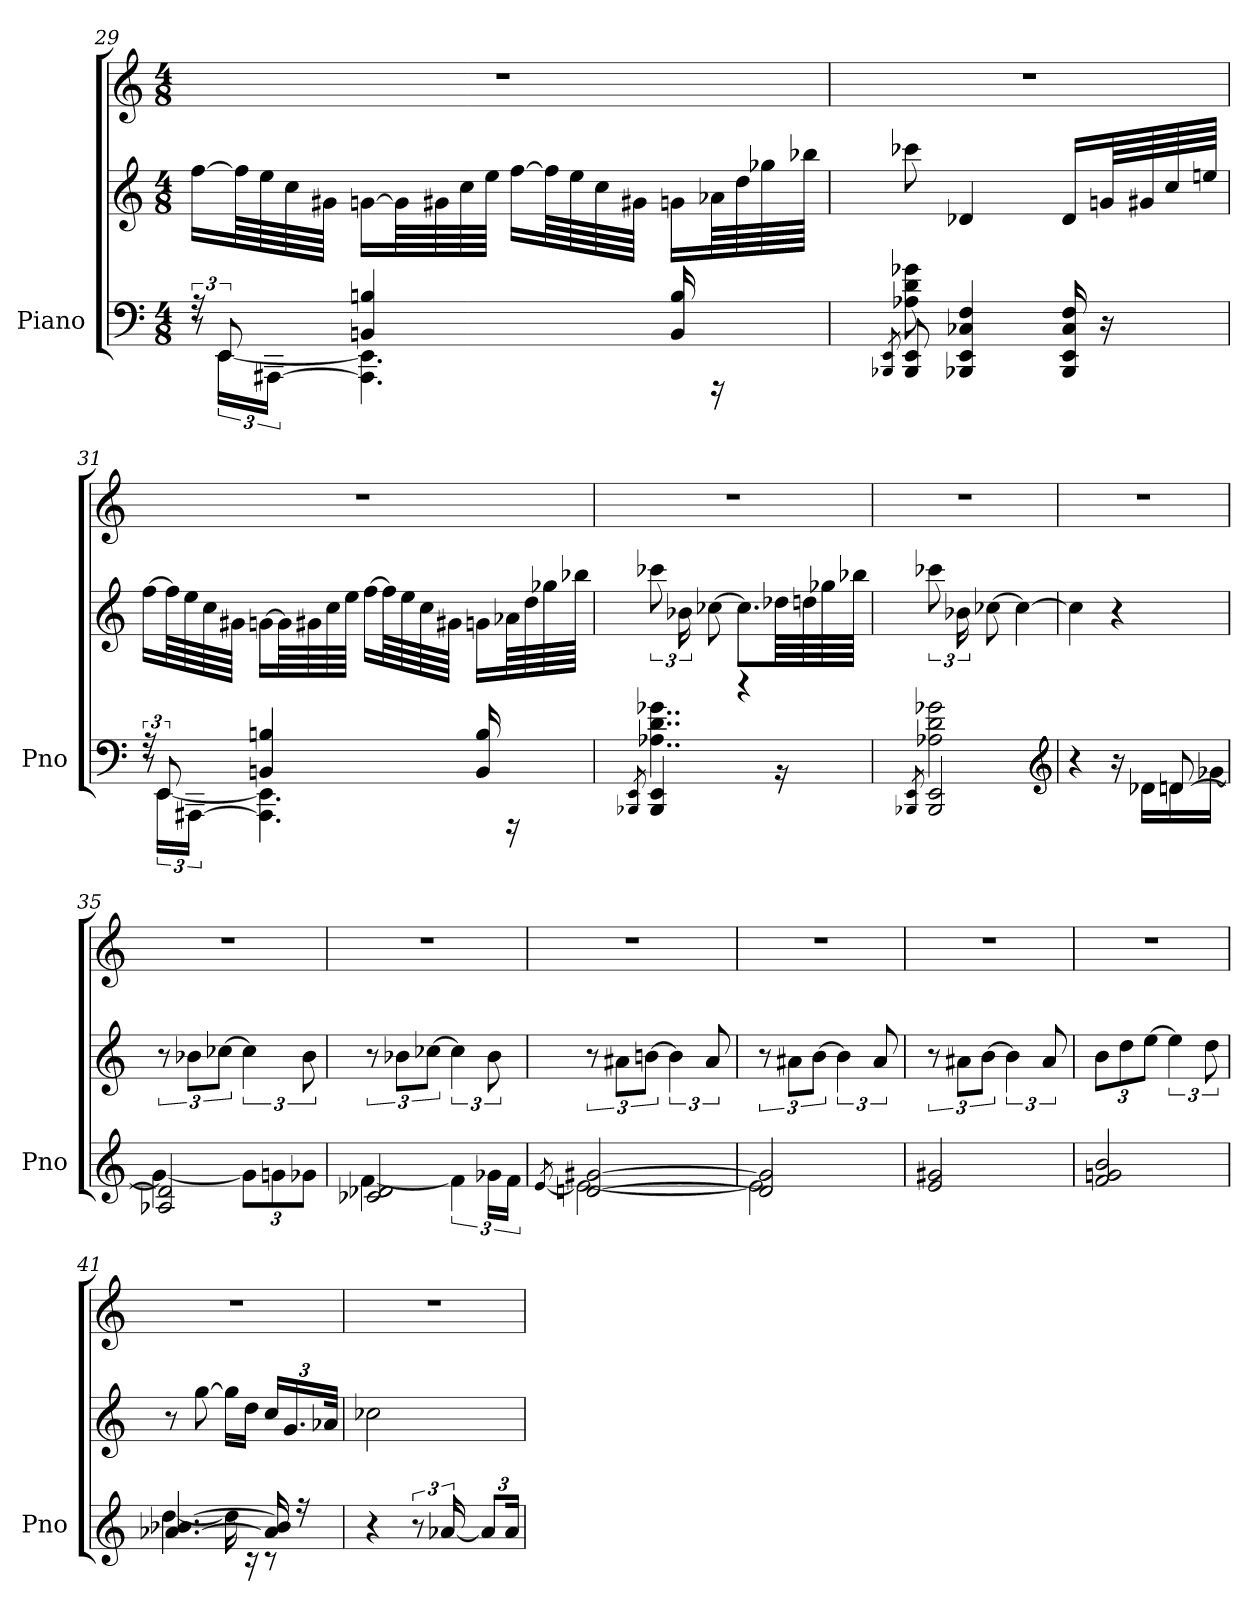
**kern	**kern	**kern
*part1	*part1	*part1
*staff3	*staff2	*staff1
*I"Piano	*	*
*I'Pno	*	*
*clefF4	*clefG2	*clefG2
*k[]	*k[]	*k[]
*M4/8	*M4/8	*M4/8
=29	=29	=29
*^	*	*
*	*^	*	*
24ryy	24r	8r	[16ffLL	2r
24EE\LL	[12EE/	.	.	.
.	.	.	64ffLL]	.
.	.	.	64ee	.
[24AAA#XJJ	.	.	.	.
.	.	.	64cc	.
.	.	.	64g#XJJJJ	.
4.AAA#]\ 4.EE]\	4.ryy	4BBn 4Bn	[16gnLL	.
.	.	.	64gLL]	.
.	.	.	64g#X	.
.	.	.	64cc	.
.	.	.	64eeJJJJ	.
.	.	.	[16ffLL	.
.	.	.	64ffLL]	.
.	.	.	64ee	.
.	.	.	64cc	.
.	.	.	64g#XJJJJ	.
.	.	16BB 16B	16gnLL	.
.	.	16r	64a-XLL	.
.	.	.	64dd	.
.	.	.	64gg-X	.
.	.	.	64bb-XJJJJ	.
*v	*v	*v	*	*
=30	=30	=30
8qBBB-X 8qEE	.	.
*^	*	*
8BBB-] 8EE]	8A-X 8d 8g-X	8ccc-X	2r
8ryy	4BBB-X 4EE 4C-X 4F	4d-X	.
8ryy	.	.	.
8ryy	16BBB- 16EE 16C- 16F	16d-LL	.
.	16r	64gnLL	.
.	.	64g#X	.
.	.	64cc	.
.	.	64eenJJJJ	.
=31	=31	=31	=31
*	*^	*	*
24ryy	24r	8r	[16ffLL	2r
24EE\LL	[12EE/	.	.	.
.	.	.	64ffLL]	.
.	.	.	64ee	.
[24AAA#XJJ	.	.	.	.
.	.	.	64cc	.
.	.	.	64g#XJJJJ	.
4.AAA#]\ 4.EE]\	4.ryy	4BBn 4Bn	[16gnLL	.
.	.	.	64gLL]	.
.	.	.	64g#X	.
.	.	.	64cc	.
.	.	.	64eeJJJJ	.
.	.	.	[16ffLL	.
.	.	.	64ffLL]	.
.	.	.	64ee	.
.	.	.	64cc	.
.	.	.	64g#XJJJJ	.
.	.	16BB 16B	16gnLL	.
.	.	16r	64a-XLL	.
.	.	.	64dd	.
.	.	.	64gg-X	.
.	.	.	64bb-XJJJJ	.
*v	*v	*v	*	*
=32	=32	=32
8qBBB-X 8qEE	.	.
*^	*	*
4BBB-] 4EE]	4..A-X 4..d 4..g-X	12ccc-X	2r
.	.	24b-X	.
.	.	[8cc-X	.
4r	.	8.cc-L]	.
.	16r	64dd-XLLL	.
.	.	64ddn	.
.	.	64gg-X	.
.	.	64bb-XJJJJ	.
=33	=33	=33	=33
8qBBB-X 8qEE	.	.	.
2BBB-] 2EE]	2A-X 2d 2g-X	12ccc-X	2r
.	.	24b-X	.
.	.	[8cc-X	.
.	.	4cc-_	.
*clefG2	*	*	*
=34	=34	=34	=34
4r	4ryy	4cc-]	2r
8ryy	16r	4r	.
.	16d-XLL	.	.
[8dn	16dn	.	.
.	[16g-XJJ	.	.
=35	=35	=35	=35
2A-X 2d]	4g-_	12r	2r
.	.	12b-XL	.
.	.	[12cc-XJ	.
.	12g-L]	6cc-]	.
.	12gn	.	.
.	12g-XJ	12b-	.
=36	=36	=36	=36
2c-X 2d-X	[4f	12r	2r
.	.	12b-XL	.
.	.	[12cc-XJ	.
.	6f]	6cc-]	.
.	24g-XLL	12b-	.
.	24fJJ	.	.
=37	=37	=37	=37
.	[8qe	.	.
[2dn [2g#X	2e_	12r	2r
.	.	12a#X\L	.
.	.	[12bnJ	.
.	.	6b]	.
.	.	12a#	.
=38	=38	=38	=38
2d] 2g#]	2e]	12r	2r
.	.	12a#X\L	.
.	.	[12bJ	.
.	.	6b]	.
.	.	12a#	.
*v	*v	*	*
=39	=39	=39
2e 2g#X	12r	2r
.	12a#X\L	.
.	[12bJ	.
.	6b]	.
.	12a#	.
=40	=40	=40
2f 2gn 2b	12bL	2r
.	12dd	.
.	[12eeJ	.
.	6ee]	.
.	12dd	.
=41	=41	=41
*^	*	*
[4.a-X [4.b-X	[4dd	8r	2r
.	.	[8gg	.
.	16dd]	16ggLL]	.
.	16r	16ddJJ	.
16a-] 16b-]	8r	24ccLL	.
.	.	24.g	.
16r	.	.	.
.	.	48a-XJJk	.
*v	*v	*	*
=42	=42	=42
4r	2cc-X	2r
12r	.	.
[24a-X	.	.
12a-L]	.	.
24a-Jk	.	.
=	=	=
*-	*-	*-
